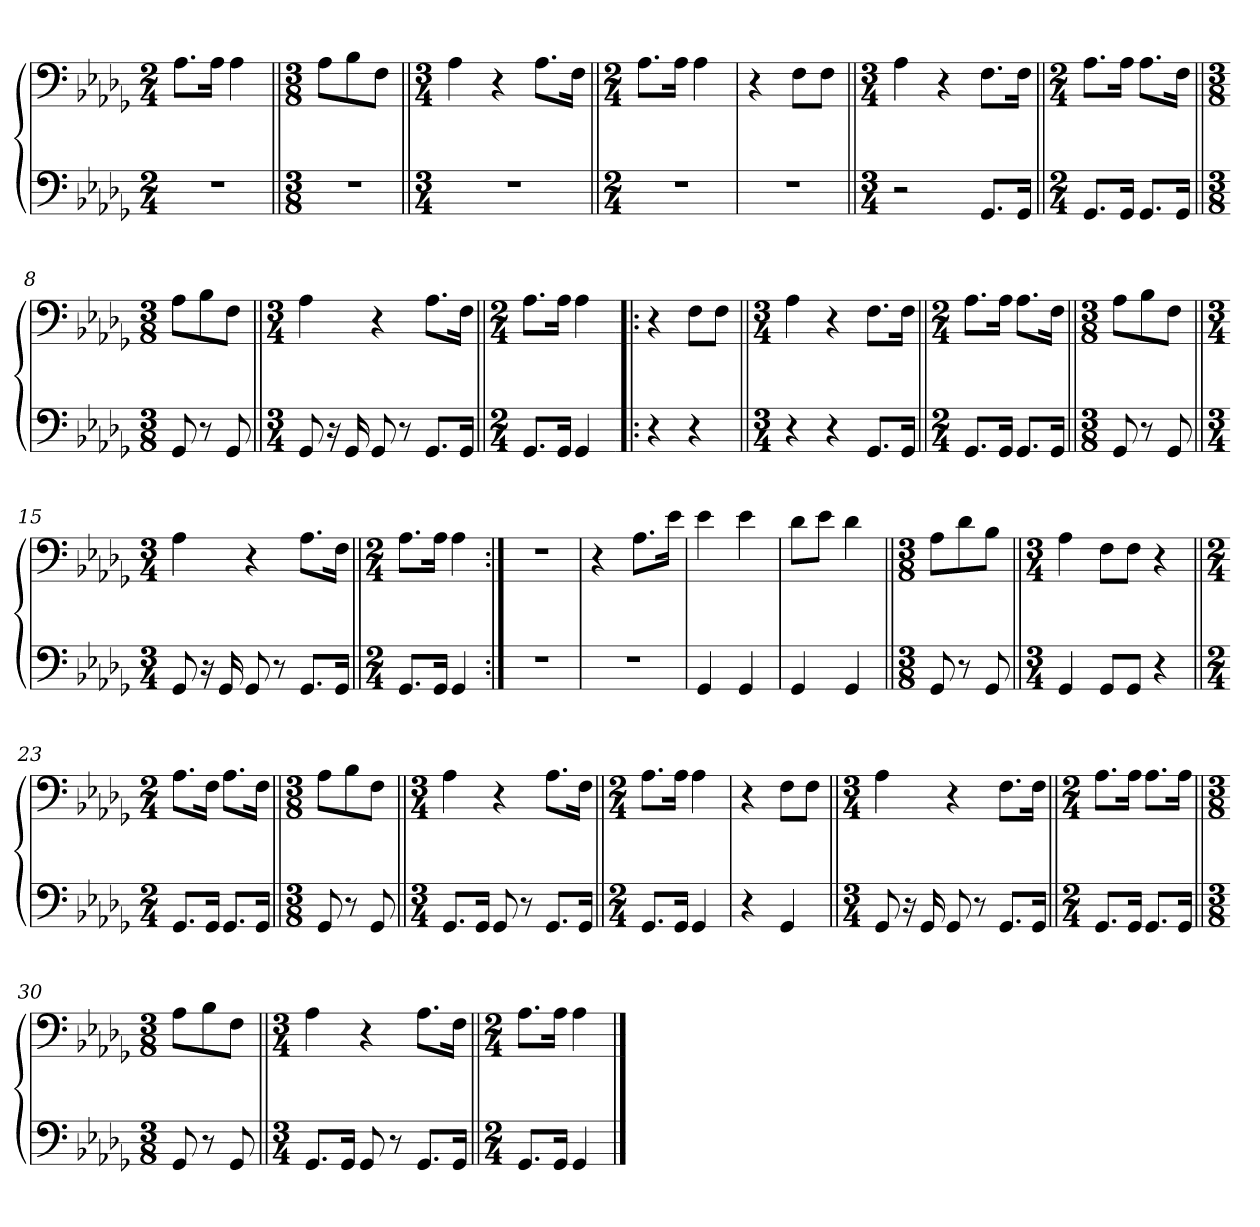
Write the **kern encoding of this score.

**kern	**kern
*part1	*part1
*staff2	*staff1
*clefF4	*clefF4
*k[b-e-a-d-g-]	*k[b-e-a-d-g-]
*M2/4	*M2/4
=1	=1
2r	8.A-\L
.	16A-\Jk
.	4A-\
=2||	=2||
*M3/8	*M3/8
4.r	8A-\L
.	8B-\
.	8F\J
=3||	=3||
*M3/4	*M3/4
2.r	4A-\
.	4r
.	8.A-\L
.	16F\Jk
=4||	=4||
*M2/4	*M2/4
2r	8.A-\L
.	16A-\Jk
.	4A-\
=5	=5
2r	4r
.	8F\L
.	8F\J
=6||	=6||
*M3/4	*M3/4
2r	4A-\
.	4r
8.GG-/L	8.F\L
16GG-/Jk	16F\Jk
=7||	=7||
*M2/4	*M2/4
8.GG-/L	8.A-\L
16GG-/Jk	16A-\Jk
8.GG-/L	8.A-\L
16GG-/Jk	16F\Jk
=8||	=8||
*M3/8	*M3/8
8GG-/	8A-\L
8r	8B-\
8GG-/	8F\J
=9||	=9||
*M3/4	*M3/4
8GG-/	4A-\
16r	.
16GG-/	.
8GG-/	4r
8r	.
8.GG-/L	8.A-\L
16GG-/Jk	16F\Jk
=10||	=10||
*M2/4	*M2/4
8.GG-/L	8.A-\L
16GG-/Jk	16A-\Jk
4GG-/	4A-\
=11!|:	=11!|:
4r	4r
4r	8F\L
.	8F\J
=12||	=12||
*M3/4	*M3/4
4r	4A-\
4r	4r
8.GG-/L	8.F\L
16GG-/Jk	16F\Jk
=13||	=13||
*M2/4	*M2/4
8.GG-/L	8.A-\L
16GG-/Jk	16A-\Jk
8.GG-/L	8.A-\L
16GG-/Jk	16F\Jk
=14||	=14||
*M3/8	*M3/8
8GG-/	8A-\L
8r	8B-\
8GG-/	8F\J
=15||	=15||
*M3/4	*M3/4
8GG-/	4A-\
16r	.
16GG-/	.
8GG-/	4r
8r	.
8.GG-/L	8.A-\L
16GG-/Jk	16F\Jk
=16||	=16||
*M2/4	*M2/4
8.GG-/L	8.A-\L
16GG-/Jk	16A-\Jk
4GG-/	4A-\
=17:|!	=17:|!
2r	2r
=18	=18
2r	4r
.	8.A-\L
.	16e-\Jk
=19	=19
4GG-/	4e-\
4GG-/	4e-\
=20	=20
4GG-/	8d-\L
.	8e-\J
4GG-/	4d-\
=21||	=21||
*M3/8	*M3/8
8GG-/	8A-\L
8r	8d-\
8GG-/	8B-\J
=22||	=22||
*M3/4	*M3/4
4GG-/	4A-\
8GG-/L	8F\L
8GG-/J	8F\J
4r	4r
=23||	=23||
*M2/4	*M2/4
8.GG-/L	8.A-\L
16GG-/Jk	16F\Jk
8.GG-/L	8.A-\L
16GG-/Jk	16F\Jk
=24||	=24||
*M3/8	*M3/8
8GG-/	8A-\L
8r	8B-\
8GG-/	8F\J
=25||	=25||
*M3/4	*M3/4
8.GG-/L	4A-\
16GG-/Jk	.
8GG-/	4r
8r	.
8.GG-/L	8.A-\L
16GG-/Jk	16F\Jk
=26||	=26||
*M2/4	*M2/4
8.GG-/L	8.A-\L
16GG-/Jk	16A-\Jk
4GG-/	4A-\
=27	=27
4r	4r
4GG-/	8F\L
.	8F\J
=28||	=28||
*M3/4	*M3/4
8GG-/	4A-\
16r	.
16GG-/	.
8GG-/	4r
8r	.
8.GG-/L	8.F\L
16GG-/Jk	16F\Jk
=29||	=29||
*M2/4	*M2/4
8.GG-/L	8.A-\L
16GG-/Jk	16A-\Jk
8.GG-/L	8.A-\L
16GG-/Jk	16A-\Jk
=30||	=30||
*M3/8	*M3/8
8GG-/	8A-\L
8r	8B-\
8GG-/	8F\J
=31||	=31||
*M3/4	*M3/4
8.GG-/L	4A-\
16GG-/Jk	.
8GG-/	4r
8r	.
8.GG-/L	8.A-\L
16GG-/Jk	16F\Jk
=32||	=32||
*M2/4	*M2/4
8.GG-/L	8.A-\L
16GG-/Jk	16A-\Jk
4GG-/	4A-\
==	==
*-	*-
